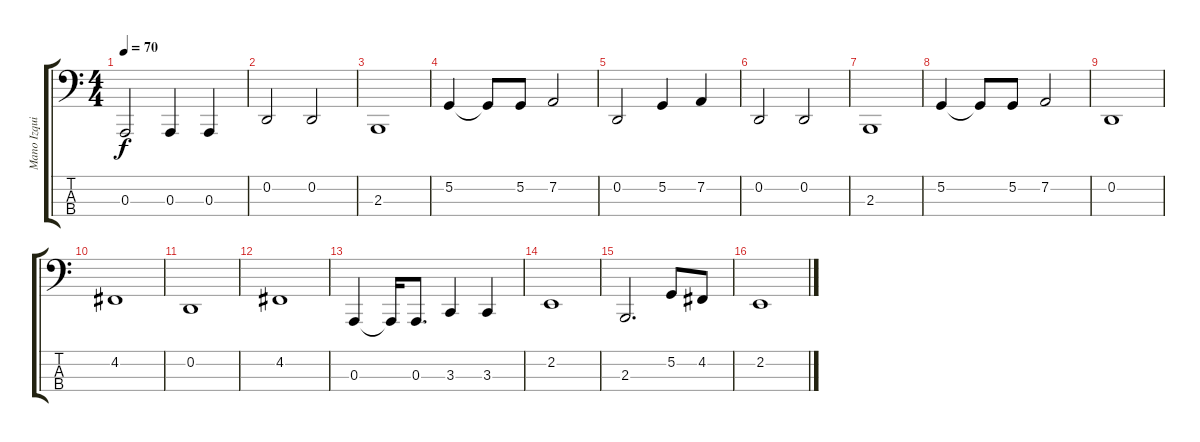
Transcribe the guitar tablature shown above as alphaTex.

\track ("Mano Izquierda" "Mano Izqui") {instrument acousticgrandpiano}
\staff {score tabs}
\tuning (G2 D2 A1 E1) {hide}
\ts (4 4)
\tempo 70
\clef f4
\ks c
0.3.2{dy f} 0.3.4 0.3.4 |
0.2.2 0.2.2 |
2.3.1 |
5.2.4 5.2{t}.8 5.2.8 7.2.2 |
0.2.2 5.2.4 7.2.4 |
0.2.2 0.2.2 |
2.3.1 |
5.2.4 5.2{t}.8 5.2.8 7.2.2 |
0.2.1 |
4.2.1 |
0.2.1 |
4.2.1 |
0.3.4 0.3{t}.16 0.3.8{d} 3.3.4 3.3.4 |
2.2.1 |
2.3.2{d} 5.2.8 4.2.8 |
2.2.1
